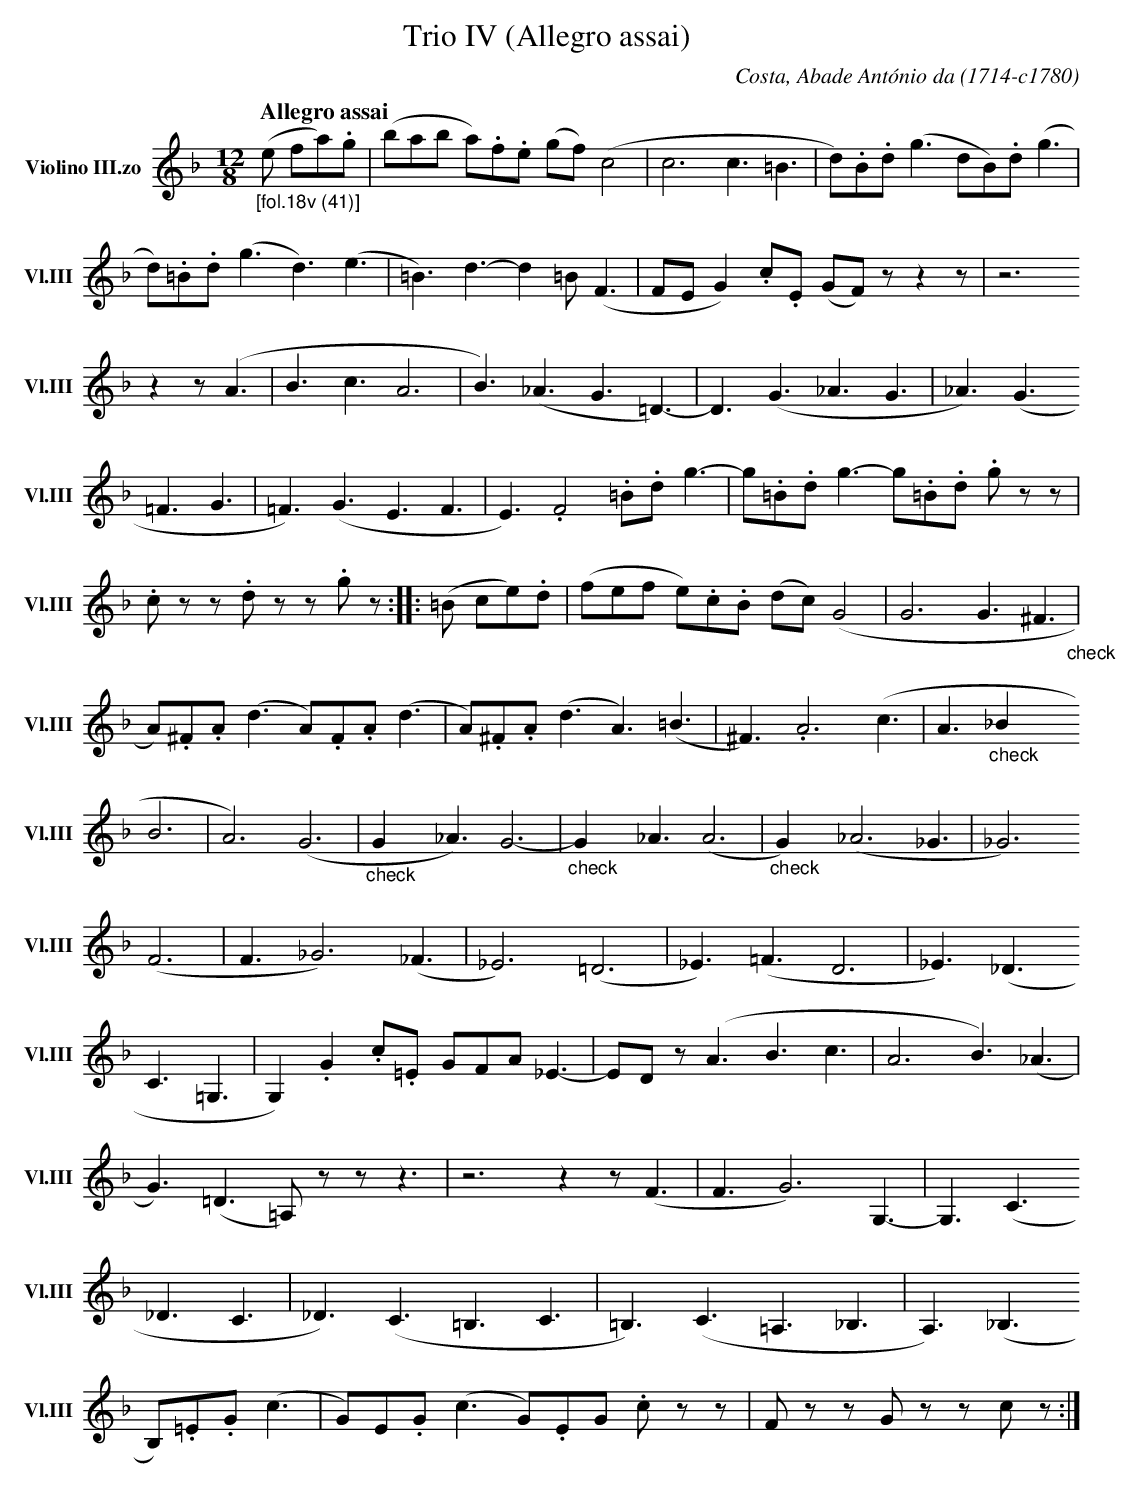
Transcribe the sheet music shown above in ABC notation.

X:1
T:Trio IV (Allegro assai)
C:Costa, Abade Ant\'onio da (1714-c1780)
M:12/8
L:1/8
K:F
V: 3 clef=treble name="Violino III.zo" sname="Vl.III"
%%staves  3
   [Q:"Allegro assai"] "_[fol.18v (41)]" (e fa).g | (bab a).f.e (gf) (c4 | c6 c3 =B3 | d).B.d (g3 dB).d (g3 |
d).=B.d (g3 d3) (e3 | =B3) d3-d2 =B (F3 | FE G2) .c.E (GF)z z2z | z6
z2z (A3 | B3 c3 A6 | B3) (_A3 G3=D3)- | D3 (G3_A3G3 | _A3) (G3
=F3 G3 | =F3) (G3E3F3 | E3) .F4 .=B.d g3- | g.=B.d g3- g.=B.d .gzz |
.czz .dzz .gz :|: (=B ce).d | (fef e).c.B (dc) (G4 | G6 G3 ^F3 "_check" |
A).^F.A (d3 A).F.A (d3 | A).^F.A (d3 A3) (=B3 | ^F3) .A6 (c3 | A3 "_check" _B2x
B6 | A6) (G6 | "_check" G2x _A3) G6- | "_check" G2x _A3 (A6 | "_check"G2)x (_A6 _G3 | _G6)
(F6 | F3 _G6) (_F3 | _E6) (=D6 | _E3) (=F3 D6 | _E3) (_D3
C3=G,3 | G,2) .G2 .c.=E GFA _E3- | EDz (A3 B3 c3 | A6 B3) (_A3 |
G3)(=D3 =A,)zz z3 | z6z2z (F3 | F3 G6) G,3- | G,3 (C3
 _D3 C3 | _D3) (C3 =B,3C3 | =B,3) (C3 =A,3 _B,3 | A,3) (_B,3
B,).=E.G (c3 | G)E.G (c3 G).EG .czz | Fzz Gzz cz :|]
